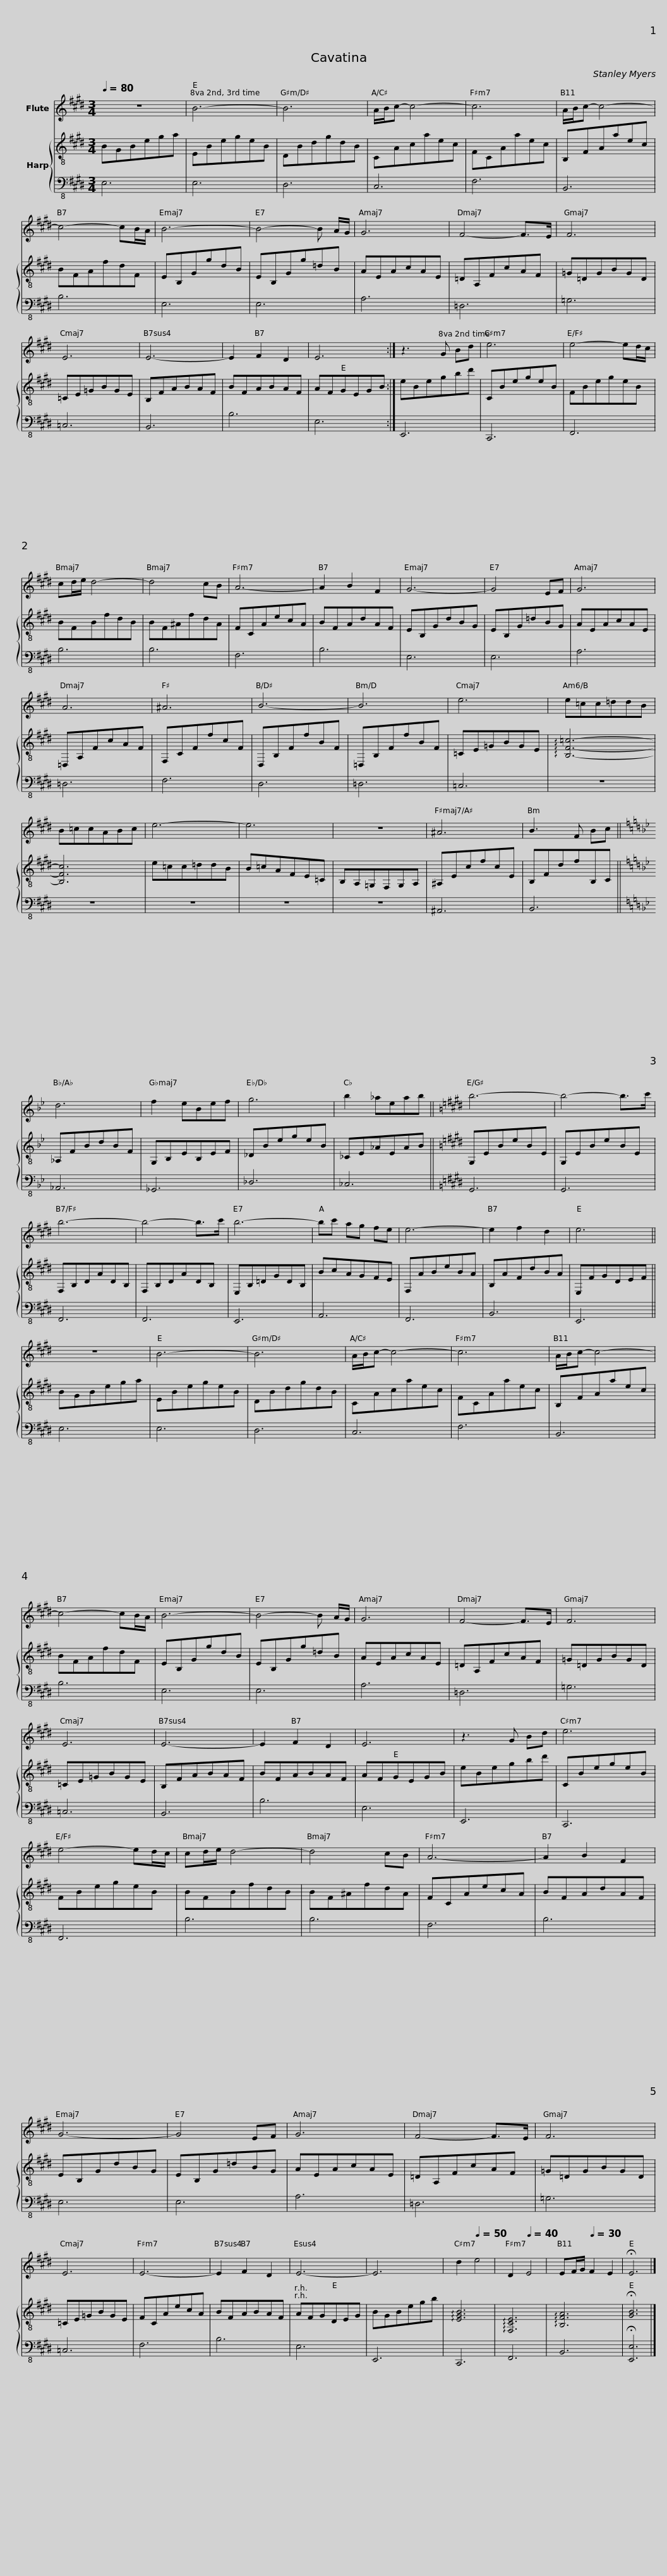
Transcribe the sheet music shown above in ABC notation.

X:1
%%score 1 { 2 | 3 }
L:1/8
Q:1/4=80
M:3/4
I:linebreak $
K:E
V:1 treble
V:2 treble-8
V:3 bass-8
V:1
 z6 | B6- | B6 | A/B/c- c4- | c6 | %5
 A/B/c- c4- | c4- cB/A/ |$ B6- | B4- B A/G/ | G6 | %10
 F4- F>E | F6 | E6 | E6- |$ E2 F2 D2 | %15
 E6 :| z3 G Bd | e6 | e4- ed/c/ | cd/e/ d4- | %20
 d4 cB |$ A6- | A2 B2 F2 | G6- | G4 EF | %25
 G6 | A6 | ^A6 |$ B6- | B6 | %30
 e6 | e=cc=ddB | B=ccABc | e6- | e6 |$ %35
 z6 | ^A6 | B3 F Bc ||[K:Bb] d6 | f2 eBef | %40
 g6 |$ b2 _aeab ||[K:E] b6- | b4- b>c' | b6- | %45
 b4- b>c' | b6- |$ bc' ag fe | e6- | e2 f2 d2 | %50
 e6 || z6 | B6- | B6 |$ A/B/c- c4- | %55
 c6 | A/B/c- c4- | c4- cB/A/ | B6- | B4- B A/G/ | %60
 G6 |$ F4- F>E | F6 | E6 | E6- | %65
 E2 F2 D2 | E6 | z3 G Bd |$ e6 | e4- ed/c/ | %70
 cd/e/ d4- | d4 cB | A6- | A2 B2 F2 | G6- |$ %75
 G4 EF | G6 | F4- F>E | F6 | E6 | %80
 E6- | E2 F2 D2 |$ E6- | E6 | d2[Q:1/4=50] e4 | %85
 D2[Q:1/4=40] E4 | EF/G/[Q:1/4=30] F2 E2 | !fermata!E6 |] %88
V:2
 BGBega | EBegeB | DBdgdB | CAcaec | FCAaec | %5
 B,FAaec | BFAfdF |$ EB,GgdB | EB,Gg=dB | AEAcAE | %10
 =DA,FcAF | =G=DGBGD | =CE=GBGE | B,FABAF |$ BFABAF | %15
 AFGEGB :| eBegbd' | CBegeB | FBegeB | BFBfdB | %20
 BF^AfdA |$ FCAecA | BFAdAF | EB,GdBG | EB,G=dBG | %25
 AEAcAE | =D,A,FcAF | F,CFfcF |$ D,B,FfBF | =D,B,FfBF | %30
 =CE=GBGE | !arpeggio![B,F=c]6- | [B,Fc]6 | e=cc=ddB | B=cAFE=C |$ %35
 B,A,=G,F,G,A, | ^A,EcfcE | B,FdfB,C ||[K:Bb] _A,FBdBF | G,B,EB,EF | %40
 _DBegeB |$ _CE_AEAB ||[K:E] G,EBeBE | G,EBeBE | F,B,DADB, | %45
 F,B,DADB, | E,B,=DGDB, |$ BcAGFE | F,ABeBA | B,AFdBA | %50
 E,FGDEF || BGBega | EBegeB | DBdgdB |$ CAcaec | %55
 FCAaec | B,FAaec | BFAfdF | EB,GgdB | EB,Gg=dB | %60
 AEAcAE |$ =DA,FcAF | =G=DGBGD | =CE=GBGE | B,FABAF | %65
 BFABAF | AFGEGB | eBegbd' |$ CBegeB | FBegeB | %70
 BFBfdB | BF^AfdA | FCAecA | BFAdAF | EB,GdBG |$ %75
 EB,G=dBG | AEAcAE | =DA,FcAF | =G=DGBGD | =CE=GBGE | %80
 FCAecA | BFABAF |$ AFGDEG | BGBegb | !arpeggio![EGB]6 | %85
 !arpeggio![F,CE]6 | !arpeggio![B,FA]6 | !fermata![GB]6 |] %88
V:3
 E,6 | E,6 | D,6 | C,6 | F,6 | %5
 B,,6 | B,6 |$ E,6 | E,6 | A,6 | %10
 =D,6 | =G,6 | =C,6 | B,,6 |$ B,6 | %15
 E,6 :| E,,6 | C,,6 | F,,6 | B,6 | %20
 B,6 |$ F,6 | B,6 | E,6 | E,6 | %25
 A,6 | =D,6 | F,6 |$ D,6 | =D,6 | %30
 =C,6 | z6 | z6 | z6 | z6 |$ %35
 z6 | ^A,,6 | B,,6 ||[K:Bb] _A,,6 | _G,,6 | %40
 _D,6 |$ _C,6 ||[K:E] G,,6 | G,,6 | F,,6 | %45
 F,,6 | E,,6 |$ A,,6 | F,,6 | B,,6 | %50
 E,,6 || E,6 | E,6 | D,6 |$ C,6 | %55
 F,6 | B,,6 | B,6 | E,6 | E,6 | %60
 A,6 |$ =D,6 | =G,6 | =C,6 | B,,6 | %65
 B,6 | E,6 | E,,6 |$ C,,6 | F,,6 | %70
 B,6 | B,6 | F,6 | B,6 | E,6 |$ %75
 E,6 | A,6 | =D,6 | =G,6 | =C,6 | %80
 F,6 | B,6 |$ E,6 | E,,6 | C,,6 | %85
 F,,6 | B,,6 | !fermata![E,,E,]6 |] %88
